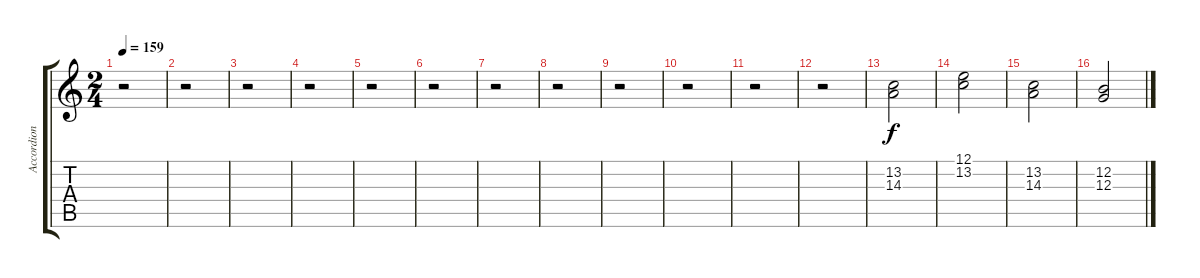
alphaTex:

\track ("Accordion" "Accordion") {instrument tangoaccordion}
\staff {score tabs}
\tuning (E4 B3 G3 D3 A2 E2) {hide}
\ts (2 4)
\tempo 159
\clef g2
\ks c
r.2{dy f} |
r.2 |
r.2 |
r.2 |
r.2 |
r.2 |
r.2 |
r.2 |
r.2 |
r.2 |
r.2 |
r.2 |
(13.2 14.3).2 |
(12.1 13.2).2 |
(13.2 14.3).2 |
(12.2 12.3).2
